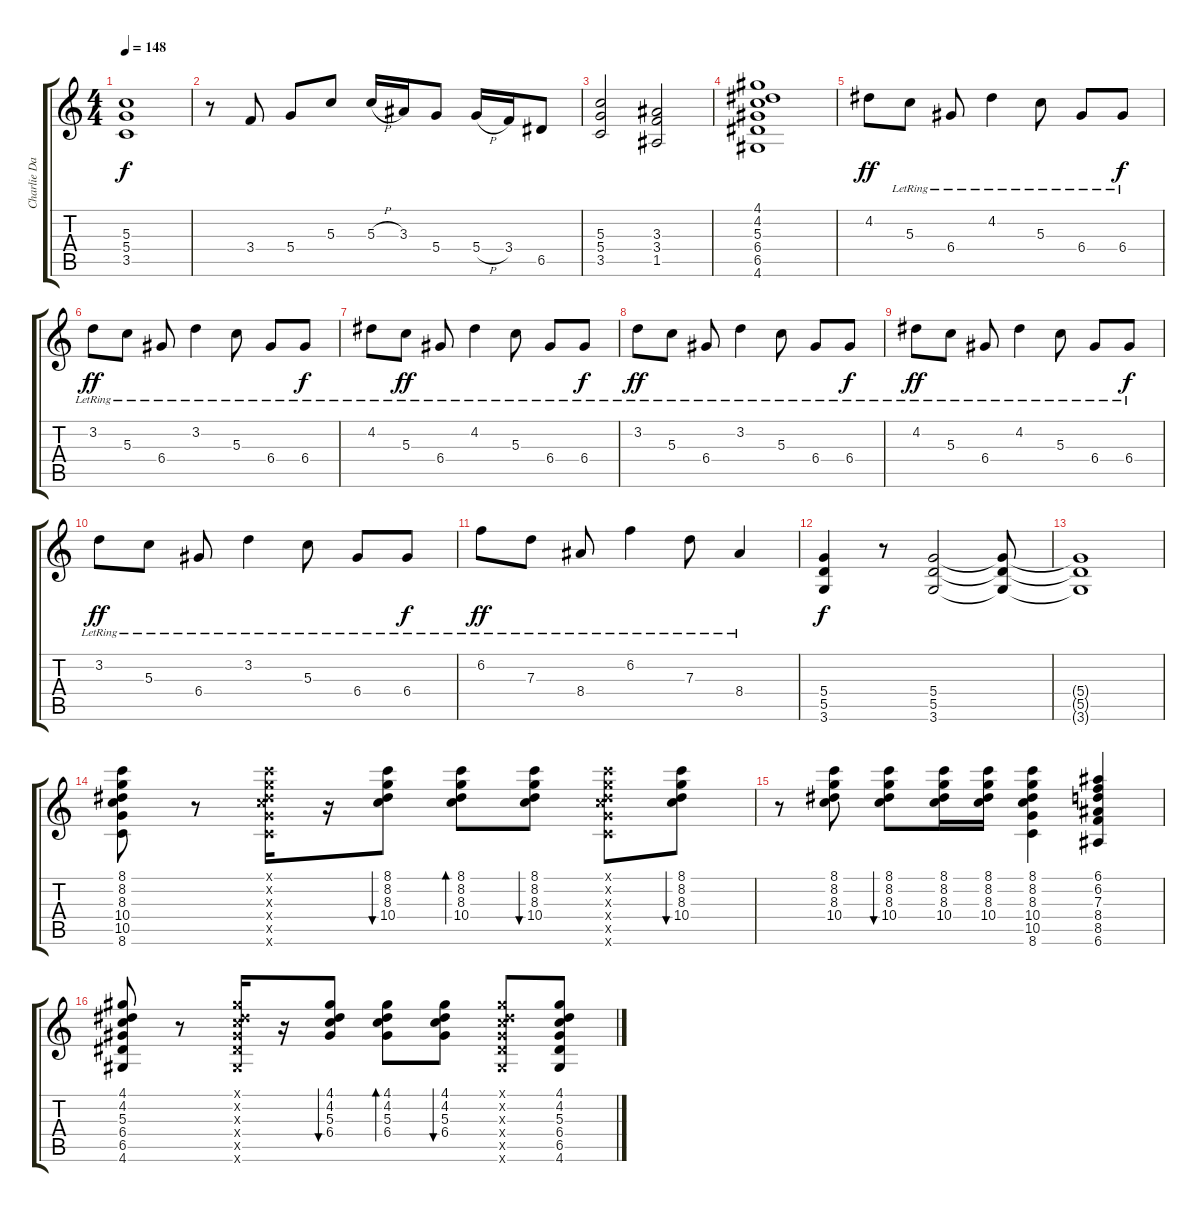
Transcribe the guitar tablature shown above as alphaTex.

\track ("Charlie Daniels Guitar" "Charlie Da") {instrument overdrivenguitar}
\staff {score tabs}
\tuning (E4 B3 G3 D3 A2 E2) {hide}
\ts (4 4)
\tempo 148
\clef g2
\ks c
(5.3 5.4 3.5).1{dy f} |
r.8 3.4.8 5.4.8 5.3.8 5.3{h}.16 3.3.16 5.4.8 5.4{h}.16 3.4.16 6.5.8 |
(5.3 5.4 3.5).2 (3.3 3.4 1.5).2 |
(4.1 4.2 5.3 6.4 6.5 4.6).1 |
4.2.8{dy ff volume 13 balance 8 instrument electricguitarclean} 5.3{lr}.8 6.4{lr}.8 4.2{lr}.4 5.3{lr}.8 6.4{lr}.8 6.4{lr}.8{dy f} |
3.2{lr}.8{dy ff} 5.3{lr}.8 6.4{lr}.8 3.2{lr}.4 5.3{lr}.8 6.4{lr}.8 6.4{lr}.8{dy f} |
4.2{lr}.8 5.3{lr}.8{dy ff} 6.4{lr}.8 4.2{lr}.4 5.3{lr}.8 6.4{lr}.8 6.4{lr}.8{dy f} |
3.2{lr}.8{dy ff} 5.3{lr}.8 6.4{lr}.8 3.2{lr}.4 5.3{lr}.8 6.4{lr}.8 6.4{lr}.8{dy f} |
4.2{lr}.8{dy ff} 5.3{lr}.8 6.4{lr}.8 4.2{lr}.4 5.3{lr}.8 6.4{lr}.8 6.4{lr}.8{dy f} |
3.2{lr}.8{dy ff} 5.3{lr}.8 6.4{lr}.8 3.2{lr}.4 5.3{lr}.8 6.4{lr}.8 6.4{lr}.8{dy f} |
6.2{lr}.8{dy ff} 7.3{lr}.8 8.4{lr}.8 6.2{lr}.4 7.3{lr}.8 8.4{lr}.4 |
(5.4 5.5 3.6).4{dy f volume 12 balance 8 instrument overdrivenguitar} r.8 (5.4 5.5 3.6).2 (5.4{t} 5.5{t} 3.6{t}).8 |
(5.4{t} 5.5{t} 3.6{t}).1 |
(8.1 8.2 8.3 10.4 10.5 8.6).8{balance 8 instrument electricguitarclean} r.8 (8.1{x} 8.2{x} 8.3{x} 10.4{x} 10.5{x} 8.6{x}).16 r.16 (8.1 8.2 8.3 10.4).8{bu 60} (8.1 8.2 8.3 10.4).8{bd 60} (8.1 8.2 8.3 10.4).8{bu 60} (8.1{x} 8.2{x} 8.3{x} 10.4{x} 10.5{x} 8.6{x}).8 (8.1 8.2 8.3 10.4).8{bu 60} |
r.8 (8.1 8.2 8.3 10.4).8 (8.1 8.2 8.3 10.4).8{bu 60} (8.1 8.2 8.3 10.4).16 (8.1 8.2 8.3 10.4).16 (8.1 8.2 8.3 10.4 10.5 8.6).4 (6.1 6.2 7.3 8.4 8.5 6.6).4 |
(4.1 4.2 5.3 6.4 6.5 4.6).8 r.8 (4.1{x} 4.2{x} 5.3{x} 6.4{x} 6.5{x} 4.6{x}).16 r.16 (4.1 4.2 5.3 6.4).8{bu 60} (4.1 4.2 5.3 6.4).8{bd 60} (4.1 4.2 5.3 6.4).8{bu 60} (4.1{x} 4.2{x} 5.3{x} 6.4{x} 6.5{x} 4.6{x}).8 (4.1 4.2 5.3 6.4 6.5 4.6).8
